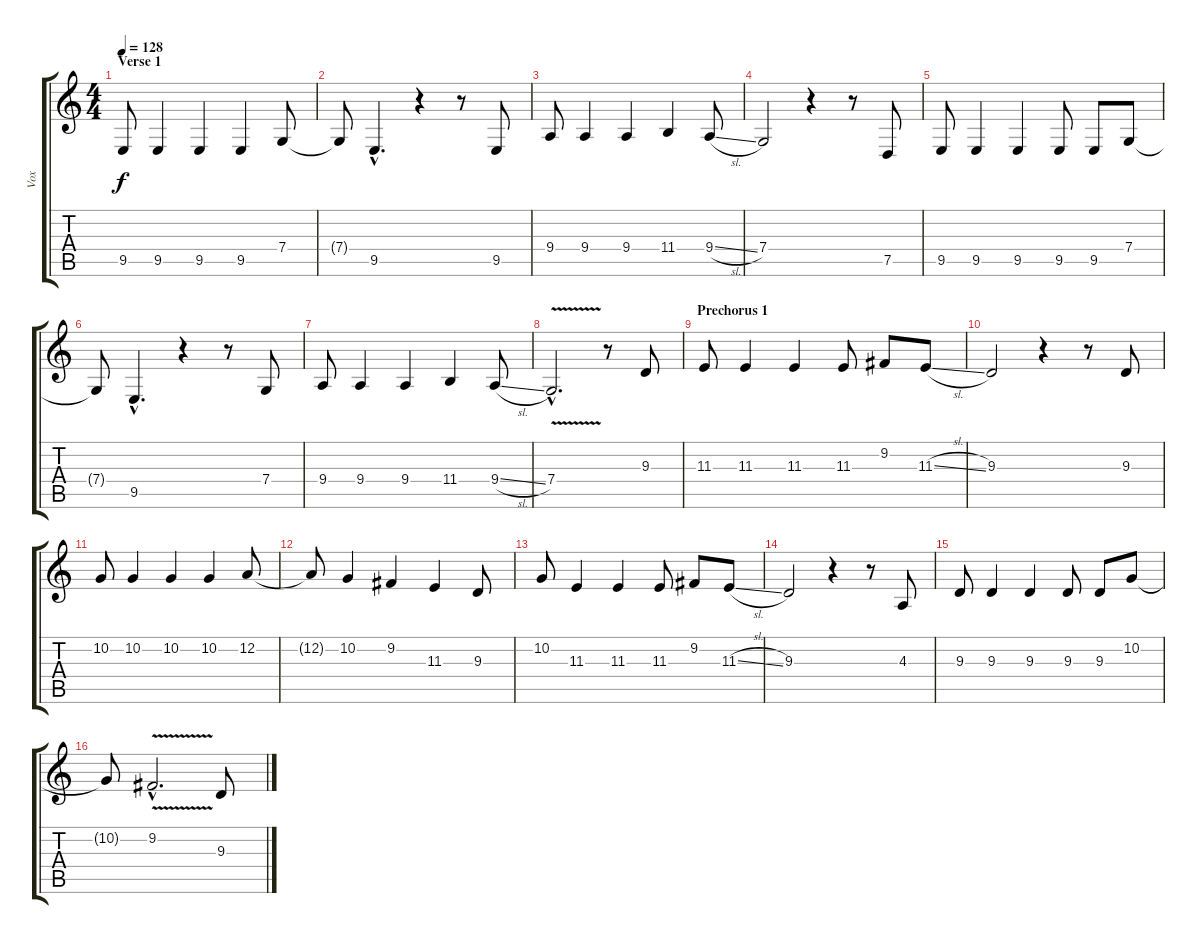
\track ("Vox" "Vox") {instrument englishhorn}
\staff {score tabs}
\tuning (D4 A3 F3 C3 G2 C2) {hide}
\ts (4 4)
\section ("" "Verse 1")
\tempo 128
\clef g2
\ks c
9.5.8{dy f} 9.5.4 9.5.4 9.5.4 7.4.8 |
7.4{t}.8 9.5{hac}.4{d} r.4 r.8 9.5.8 |
9.4.8 9.4.4 9.4.4 11.4.4 9.4{sl}.8 |
7.4.2 r.4 r.8 7.5.8 |
9.5.8 9.5.4 9.5.4 9.5.8 9.5.8 7.4.8 |
7.4{t}.8 9.5{hac}.4{d} r.4 r.8 7.4.8 |
9.4.8 9.4.4 9.4.4 11.4.4 9.4{sl}.8 |
7.4{v hac}.2{d} r.8 9.3.8 |
\section ("" "Prechorus 1")
11.3.8 11.3.4 11.3.4 11.3.8 9.2.8 11.3{sl}.8 |
9.3.2 r.4 r.8 9.3.8 |
10.2.8 10.2.4 10.2.4 10.2.4 12.2.8 |
12.2{t}.8 10.2.4 9.2.4 11.3.4 9.3.8 |
10.2.8 11.3.4 11.3.4 11.3.8 9.2.8 11.3{sl}.8 |
9.3.2 r.4 r.8 4.3.8 |
9.3.8 9.3.4 9.3.4 9.3.8 9.3.8 10.2.8 |
10.2{t}.8 9.2{v hac}.2{d} 9.3.8
